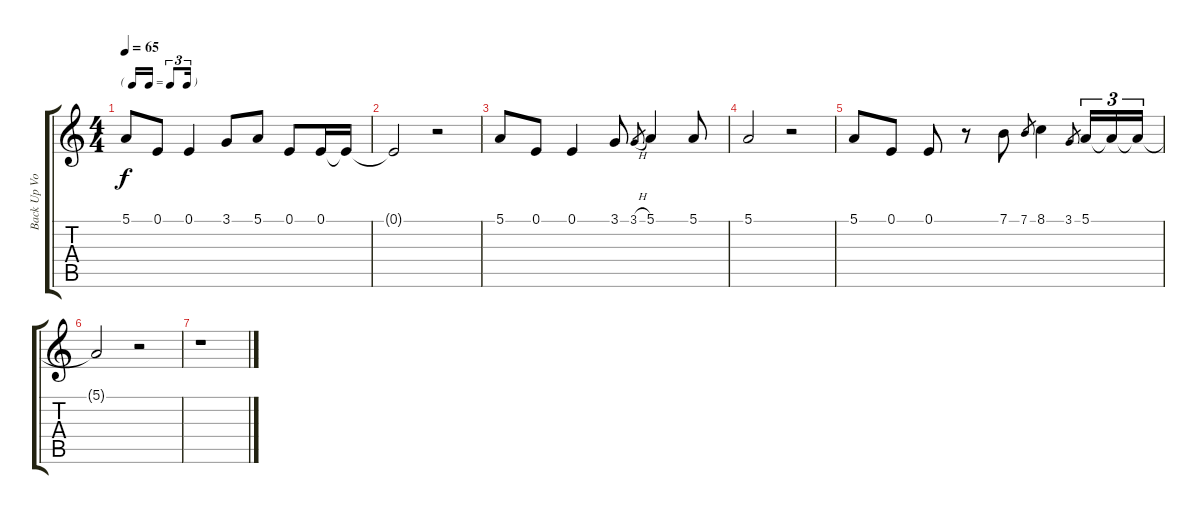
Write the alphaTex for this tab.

\track ("Back Up Vocal" "Back Up Vo") {instrument altosax}
\staff {score tabs}
\tuning (E4 B3 G3 D3 A2 E2) {hide}
\ts (4 4)
\tf triplet16th
\tempo 65
\clef g2
\ks c
5.1.8{dy f} 0.1.8 0.1.4 3.1.8 5.1.8 0.1.8 0.1.16 0.1{t}.16 |
0.1{t}.2 r.2 |
5.1.8 0.1.8 0.1.4 3.1.8 3.1{h}.8{gr} 5.1.4 5.1.8 |
5.1.2 r.2 |
5.1.8 0.1.8 0.1.8 r.8 7.1.8 7.1.8{gr} 8.1.4 3.1.8{gr} 5.1.16{tu (3 2)} 5.1{t}.16{tu (3 2)} 5.1{t}.16{tu (3 2)} |
5.1{t}.2 r.2 |
r.1
